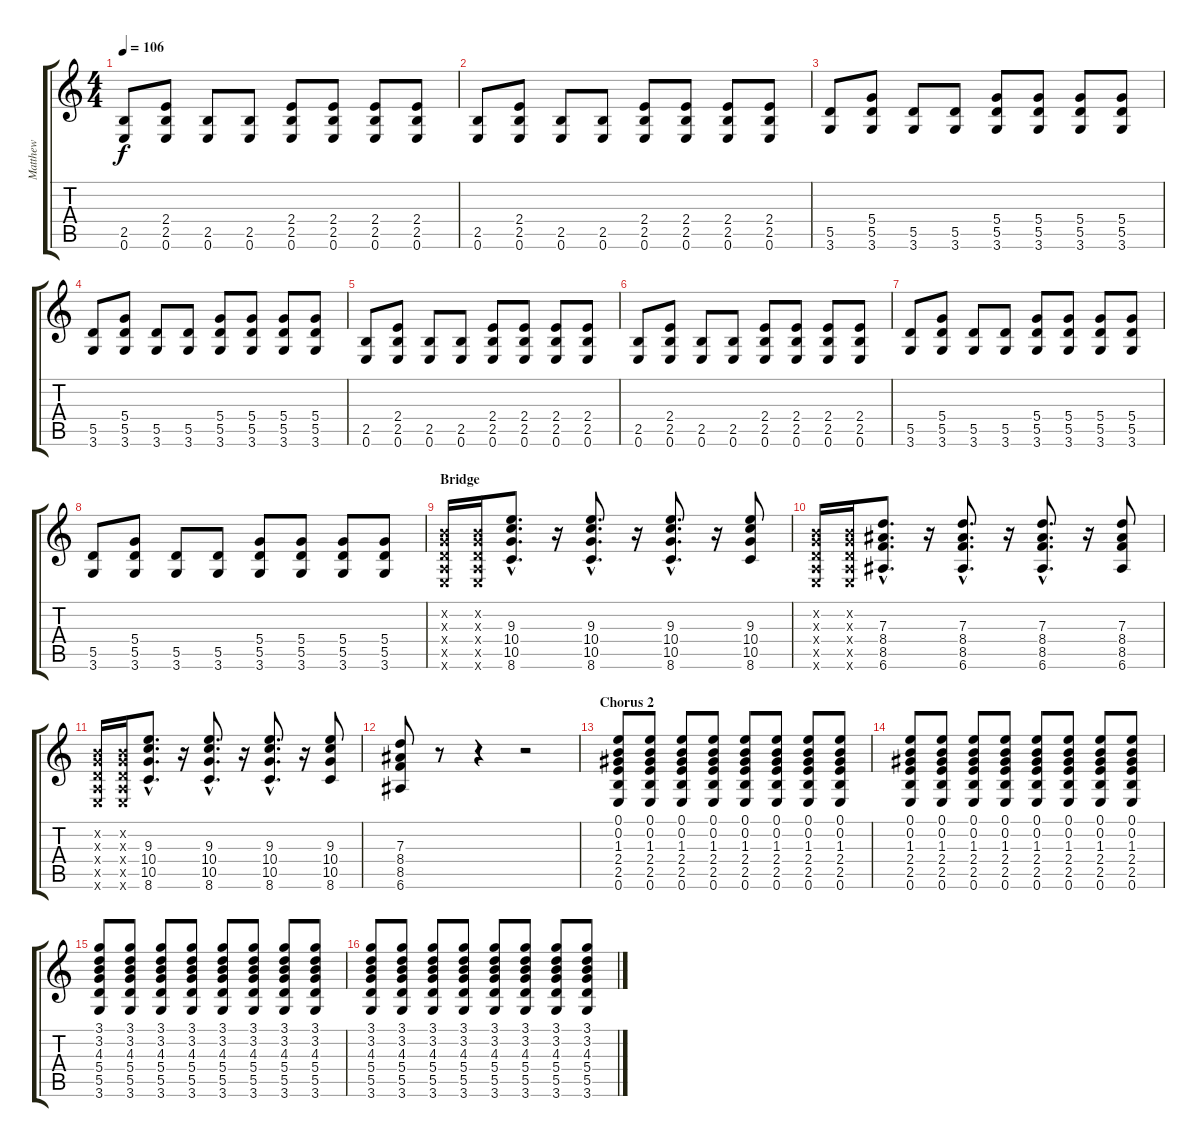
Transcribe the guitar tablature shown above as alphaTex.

\track ("Matthew" "Matthew") {instrument overdrivenguitar}
\staff {score tabs}
\tuning (E4 B3 G3 D3 A2 E2) {hide}
\ts (4 4)
\tempo 106
\clef g2
\ks c
(2.5 0.6).8{dy f volume 10 instrument overdrivenguitar} (2.4 2.5 0.6).8 (2.5 0.6).8 (2.5 0.6).8 (2.4 2.5 0.6).8 (2.4 2.5 0.6).8 (2.4 2.5 0.6).8 (2.4 2.5 0.6).8 |
(2.5 0.6).8 (2.4 2.5 0.6).8 (2.5 0.6).8 (2.5 0.6).8 (2.4 2.5 0.6).8 (2.4 2.5 0.6).8 (2.4 2.5 0.6).8 (2.4 2.5 0.6).8 |
(5.5 3.6).8 (5.4 5.5 3.6).8 (5.5 3.6).8 (5.5 3.6).8 (5.4 5.5 3.6).8 (5.4 5.5 3.6).8 (5.4 5.5 3.6).8 (5.4 5.5 3.6).8 |
(5.5 3.6).8 (5.4 5.5 3.6).8 (5.5 3.6).8 (5.5 3.6).8 (5.4 5.5 3.6).8 (5.4 5.5 3.6).8 (5.4 5.5 3.6).8 (5.4 5.5 3.6).8 |
(2.5 0.6).8{volume 10 instrument overdrivenguitar} (2.4 2.5 0.6).8 (2.5 0.6).8 (2.5 0.6).8 (2.4 2.5 0.6).8 (2.4 2.5 0.6).8 (2.4 2.5 0.6).8 (2.4 2.5 0.6).8 |
(2.5 0.6).8 (2.4 2.5 0.6).8 (2.5 0.6).8 (2.5 0.6).8 (2.4 2.5 0.6).8 (2.4 2.5 0.6).8 (2.4 2.5 0.6).8 (2.4 2.5 0.6).8 |
(5.5 3.6).8 (5.4 5.5 3.6).8 (5.5 3.6).8 (5.5 3.6).8 (5.4 5.5 3.6).8 (5.4 5.5 3.6).8 (5.4 5.5 3.6).8 (5.4 5.5 3.6).8 |
(5.5 3.6).8 (5.4 5.5 3.6).8 (5.5 3.6).8 (5.5 3.6).8 (5.4 5.5 3.6).8 (5.4 5.5 3.6).8 (5.4 5.5 3.6).8 (5.4 5.5 3.6).8 |
\section ("" "Bridge")
(0.2{x} 0.3{x} 0.4{x} 0.5{x} 0.6{x}).16{volume 16 instrument overdrivenguitar} (0.2{x} 0.3{x} 0.4{x} 0.5{x} 0.6{x}).16 (9.3{hac} 10.4{hac} 10.5{hac} 8.6{hac}).8{d} r.16 (9.3{hac} 10.4{hac} 10.5{hac} 8.6{hac}).8{d} r.16 (9.3{hac} 10.4{hac} 10.5{hac} 8.6{hac}).8{d} r.16 (9.3 10.4 10.5 8.6).8 |
(0.2{x} 0.3{x} 0.4{x} 0.5{x} 0.6{x}).16 (0.2{x} 0.3{x} 0.4{x} 0.5{x} 0.6{x}).16 (7.3{hac} 8.4{hac} 8.5{hac} 6.6{hac}).8{d} r.16 (7.3{hac} 8.4{hac} 8.5{hac} 6.6{hac}).8{d} r.16 (7.3{hac} 8.4{hac} 8.5{hac} 6.6{hac}).8{d} r.16 (7.3 8.4 8.5 6.6).8 |
(0.2{x} 0.3{x} 0.4{x} 0.5{x} 0.6{x}).16 (0.2{x} 0.3{x} 0.4{x} 0.5{x} 0.6{x}).16 (9.3{hac} 10.4{hac} 10.5{hac} 8.6{hac}).8{d} r.16 (9.3{hac} 10.4{hac} 10.5{hac} 8.6{hac}).8{d} r.16 (9.3{hac} 10.4{hac} 10.5{hac} 8.6{hac}).8{d} r.16 (9.3 10.4 10.5 8.6).8 |
(7.3 8.4 8.5 6.6).8 r.8 r.4 r.2 |
\section ("" "Chorus 2")
(0.1 0.2 1.3 2.4 2.5 0.6).8 (0.1 0.2 1.3 2.4 2.5 0.6).8 (0.1 0.2 1.3 2.4 2.5 0.6).8 (0.1 0.2 1.3 2.4 2.5 0.6).8 (0.1 0.2 1.3 2.4 2.5 0.6).8 (0.1 0.2 1.3 2.4 2.5 0.6).8 (0.1 0.2 1.3 2.4 2.5 0.6).8 (0.1 0.2 1.3 2.4 2.5 0.6).8 |
(0.1 0.2 1.3 2.4 2.5 0.6).8 (0.1 0.2 1.3 2.4 2.5 0.6).8 (0.1 0.2 1.3 2.4 2.5 0.6).8 (0.1 0.2 1.3 2.4 2.5 0.6).8 (0.1 0.2 1.3 2.4 2.5 0.6).8 (0.1 0.2 1.3 2.4 2.5 0.6).8 (0.1 0.2 1.3 2.4 2.5 0.6).8 (0.1 0.2 1.3 2.4 2.5 0.6).8 |
(3.1 3.2 4.3 5.4 5.5 3.6).8 (3.1 3.2 4.3 5.4 5.5 3.6).8 (3.1 3.2 4.3 5.4 5.5 3.6).8 (3.1 3.2 4.3 5.4 5.5 3.6).8 (3.1 3.2 4.3 5.4 5.5 3.6).8 (3.1 3.2 4.3 5.4 5.5 3.6).8 (3.1 3.2 4.3 5.4 5.5 3.6).8 (3.1 3.2 4.3 5.4 5.5 3.6).8 |
(3.1 3.2 4.3 5.4 5.5 3.6).8 (3.1 3.2 4.3 5.4 5.5 3.6).8 (3.1 3.2 4.3 5.4 5.5 3.6).8 (3.1 3.2 4.3 5.4 5.5 3.6).8 (3.1 3.2 4.3 5.4 5.5 3.6).8 (3.1 3.2 4.3 5.4 5.5 3.6).8 (3.1 3.2 4.3 5.4 5.5 3.6).8 (3.1 3.2 4.3 5.4 5.5 3.6).8
